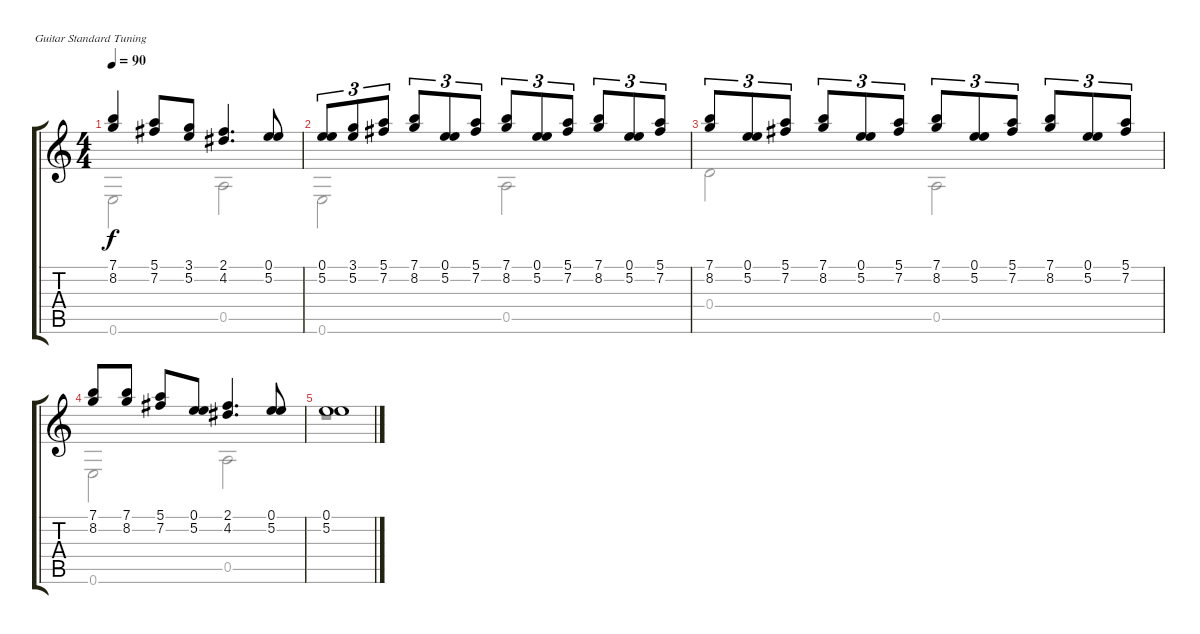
\defaultSystemsLayout 4
\bracketExtendMode groupsimilarinstruments
\firstSystemTrackNameOrientation horizontal
\otherSystemsTrackNameOrientation horizontal
\track "" {instrument acousticguitarnylon}
\staff {score tabs}
\tuning (E4 B3 G3 D3 A2 E2)
\voice
\ts (4 4)
\tempo 90
\clef g2
\ks c
(7.1 8.2).4{dy f} (5.1 7.2).8 (5.2 3.1).8 (4.2 2.1).4{d} (0.1 5.2).8 |
(0.1 5.2).8{tu (3 2)} (5.2 3.1).8{tu (3 2)} (7.2 5.1).8{tu (3 2)} (8.2 7.1).8{tu (3 2)} (0.1 5.2).8{tu (3 2)} (7.2 5.1).8{tu (3 2)} (8.2 7.1).8{tu (3 2)} (0.1 5.2).8{tu (3 2)} (7.2 5.1).8{tu (3 2)} (8.2 7.1).8{tu (3 2)} (0.1 5.2).8{tu (3 2)} (7.2 5.1).8{tu (3 2)} |
(8.2 7.1).8{tu (3 2)} (0.1 5.2).8{tu (3 2)} (7.2 5.1).8{tu (3 2)} (8.2 7.1).8{tu (3 2)} (0.1 5.2).8{tu (3 2)} (7.2 5.1).8{tu (3 2)} (8.2 7.1).8{tu (3 2)} (0.1 5.2).8{tu (3 2)} (7.2 5.1).8{tu (3 2)} (8.2 7.1).8{tu (3 2)} (0.1 5.2).8{tu (3 2)} (7.2 5.1).8{tu (3 2)} |
(8.2 7.1).8 (8.2 7.1).8 (7.2 5.1).8 (0.1 5.2).8 (2.1 4.2).4{d} (0.1 5.2).8 |
(0.1 5.2).1
\voice
\clef g2
\ottava regular
\simile none
\ks c
0.6.2{dy f} 0.5.2 |
0.6.2 0.5.2 |
0.4.2 0.5.2 |
0.6.2 0.5.2 |
r.1
